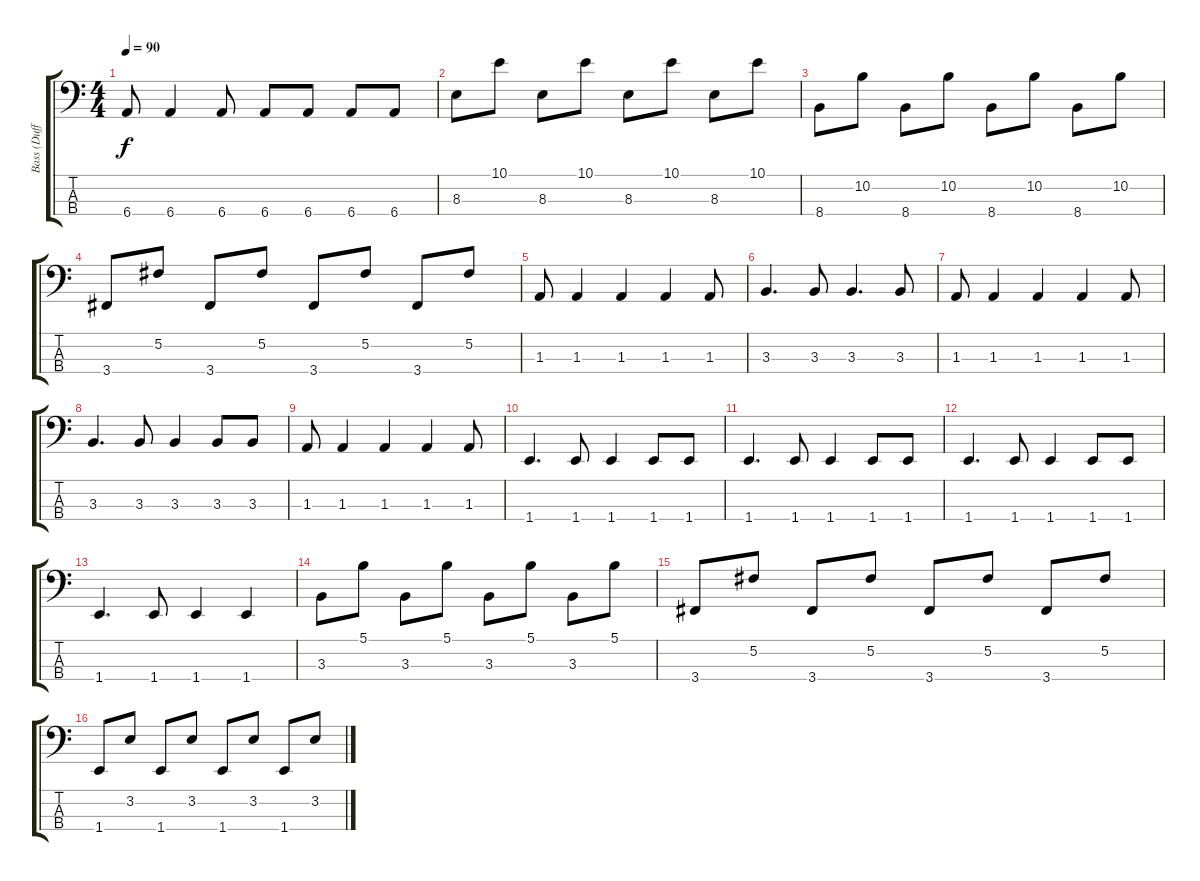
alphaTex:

\track ("Bass (Duff)" "Bass (Duff") {instrument electricbasspick}
\staff {score tabs}
\tuning (Gb2 Db2 Ab1 Eb1) {hide}
\ts (4 4)
\tempo 90
\clef f4
\ks c
6.4.8{dy f} 6.4.4 6.4.8 6.4.8 6.4.8 6.4.8 6.4.8 |
8.3.8 10.1.8 8.3.8 10.1.8 8.3.8 10.1.8 8.3.8 10.1.8 |
8.4.8 10.2.8 8.4.8 10.2.8 8.4.8 10.2.8 8.4.8 10.2.8 |
3.4.8 5.2.8 3.4.8 5.2.8 3.4.8 5.2.8 3.4.8 5.2.8 |
1.3.8 1.3.4 1.3.4 1.3.4 1.3.8 |
3.3.4{d} 3.3.8 3.3.4{d} 3.3.8 |
1.3.8 1.3.4 1.3.4 1.3.4 1.3.8 |
3.3.4{d} 3.3.8 3.3.4 3.3.8 3.3.8 |
1.3.8 1.3.4 1.3.4 1.3.4 1.3.8 |
1.4.4{d} 1.4.8 1.4.4 1.4.8 1.4.8 |
1.4.4{d} 1.4.8 1.4.4 1.4.8 1.4.8 |
1.4.4{d} 1.4.8 1.4.4 1.4.8 1.4.8 |
1.4.4{d} 1.4.8 1.4.4 1.4.4 |
3.3.8 5.1.8 3.3.8 5.1.8 3.3.8 5.1.8 3.3.8 5.1.8 |
3.4.8 5.2.8 3.4.8 5.2.8 3.4.8 5.2.8 3.4.8 5.2.8 |
1.4.8 3.2.8 1.4.8 3.2.8 1.4.8 3.2.8 1.4.8 3.2.8
